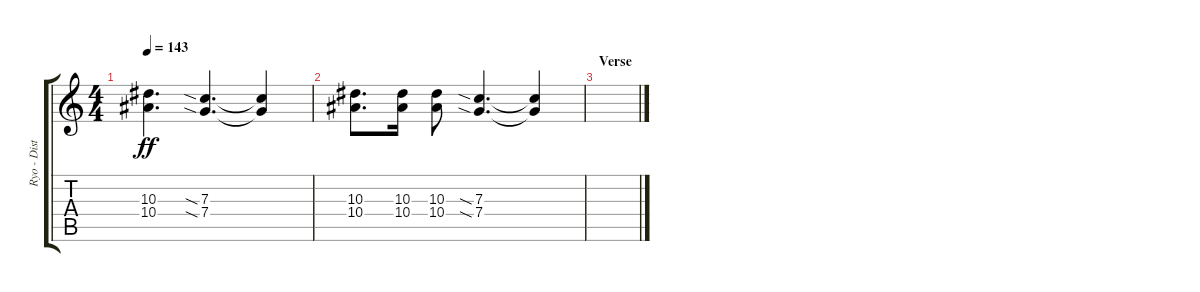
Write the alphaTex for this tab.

\track ("Ryo - Distortion Guitar" "Ryo - Dist") {instrument distortionguitar}
\staff {score tabs}
\tuning (D4 A3 F3 C3 G2 C2) {hide}
\ts (4 4)
\tempo 143
\clef g2
\ks c
(10.3 10.4).4{d dy ff} (7.3{sia} 7.4{sia}).4{d} (7.3{t} 7.4{t}).4 |
(10.3 10.4).8{d} (10.3 10.4).16 (10.3 10.4).8 (7.3{sia} 7.4{sia}).4{d} (7.3{t} 7.4{t}).4 |
\section ("" "Verse")
